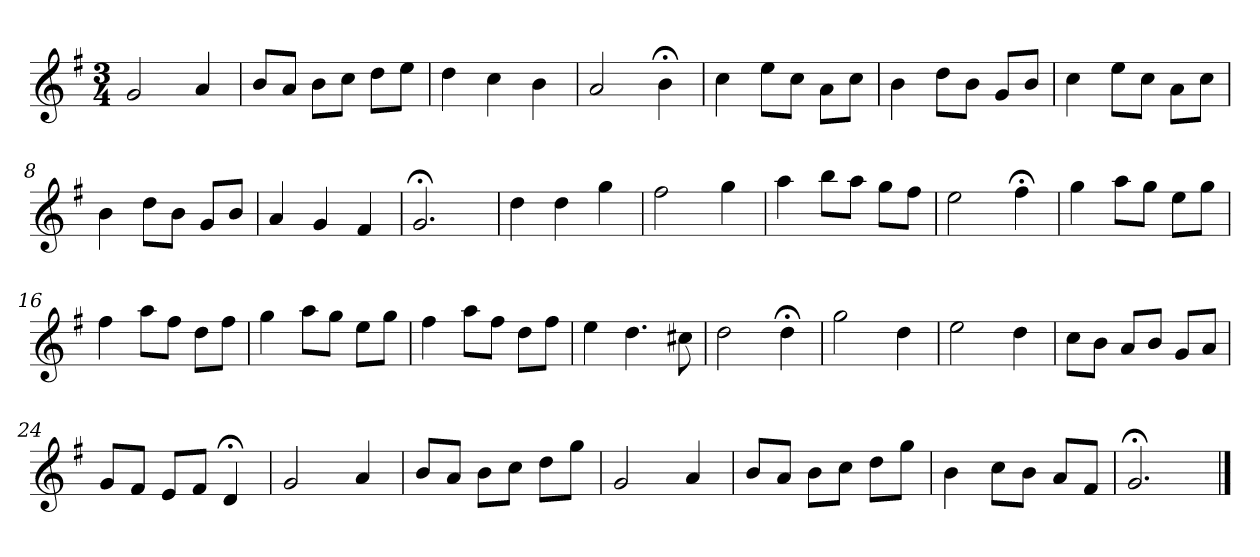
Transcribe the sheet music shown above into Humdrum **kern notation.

**kern
*part1
*staff1
*k[f#]
*G:
*M3/4
*MM120
=1
2g
4a
=2
8bL
8aJ
8bL
8ccJ
8ddL
8eeJ
=3
4dd
4cc
4b
=4
2a
4b;<
=5
4cc
8eeL
8ccJ
8aL
8ccJ
=6
4b
8ddL
8bJ
8gL
8bJ
=7
4cc
8eeL
8ccJ
8aL
8ccJ
=8
4b
8ddL
8bJ
8gL
8bJ
=9
4a
4g
4f#
=10
2.g;<
=11
4dd
4dd
4gg
=12
2ff#
4gg
=13
4aa
8bbL
8aaJ
8ggL
8ff#J
=14
2ee
4ff#;<
=15
4gg
8aaL
8ggJ
8eeL
8ggJ
=16
4ff#
8aaL
8ff#J
8ddL
8ff#J
=17
4gg
8aaL
8ggJ
8eeL
8ggJ
=18
4ff#
8aaL
8ff#J
8ddL
8ff#J
=19
4ee
4.dd
8cc#X
=20
2dd
4dd;<
=21
2gg
4dd
=22
2ee
4dd
=23
8ccL
8bJ
8aL
8bJ
8gL
8aJ
=24
8gL
8f#J
8eL
8f#J
4d;<
=25
2g
4a
=26
8bL
8aJ
8bL
8ccJ
8ddL
8ggJ
=27
2g
4a
=28
8bL
8aJ
8bL
8ccJ
8ddL
8ggJ
=29
4b
8ccL
8bJ
8aL
8f#J
=30
2.g;<
==
*-
